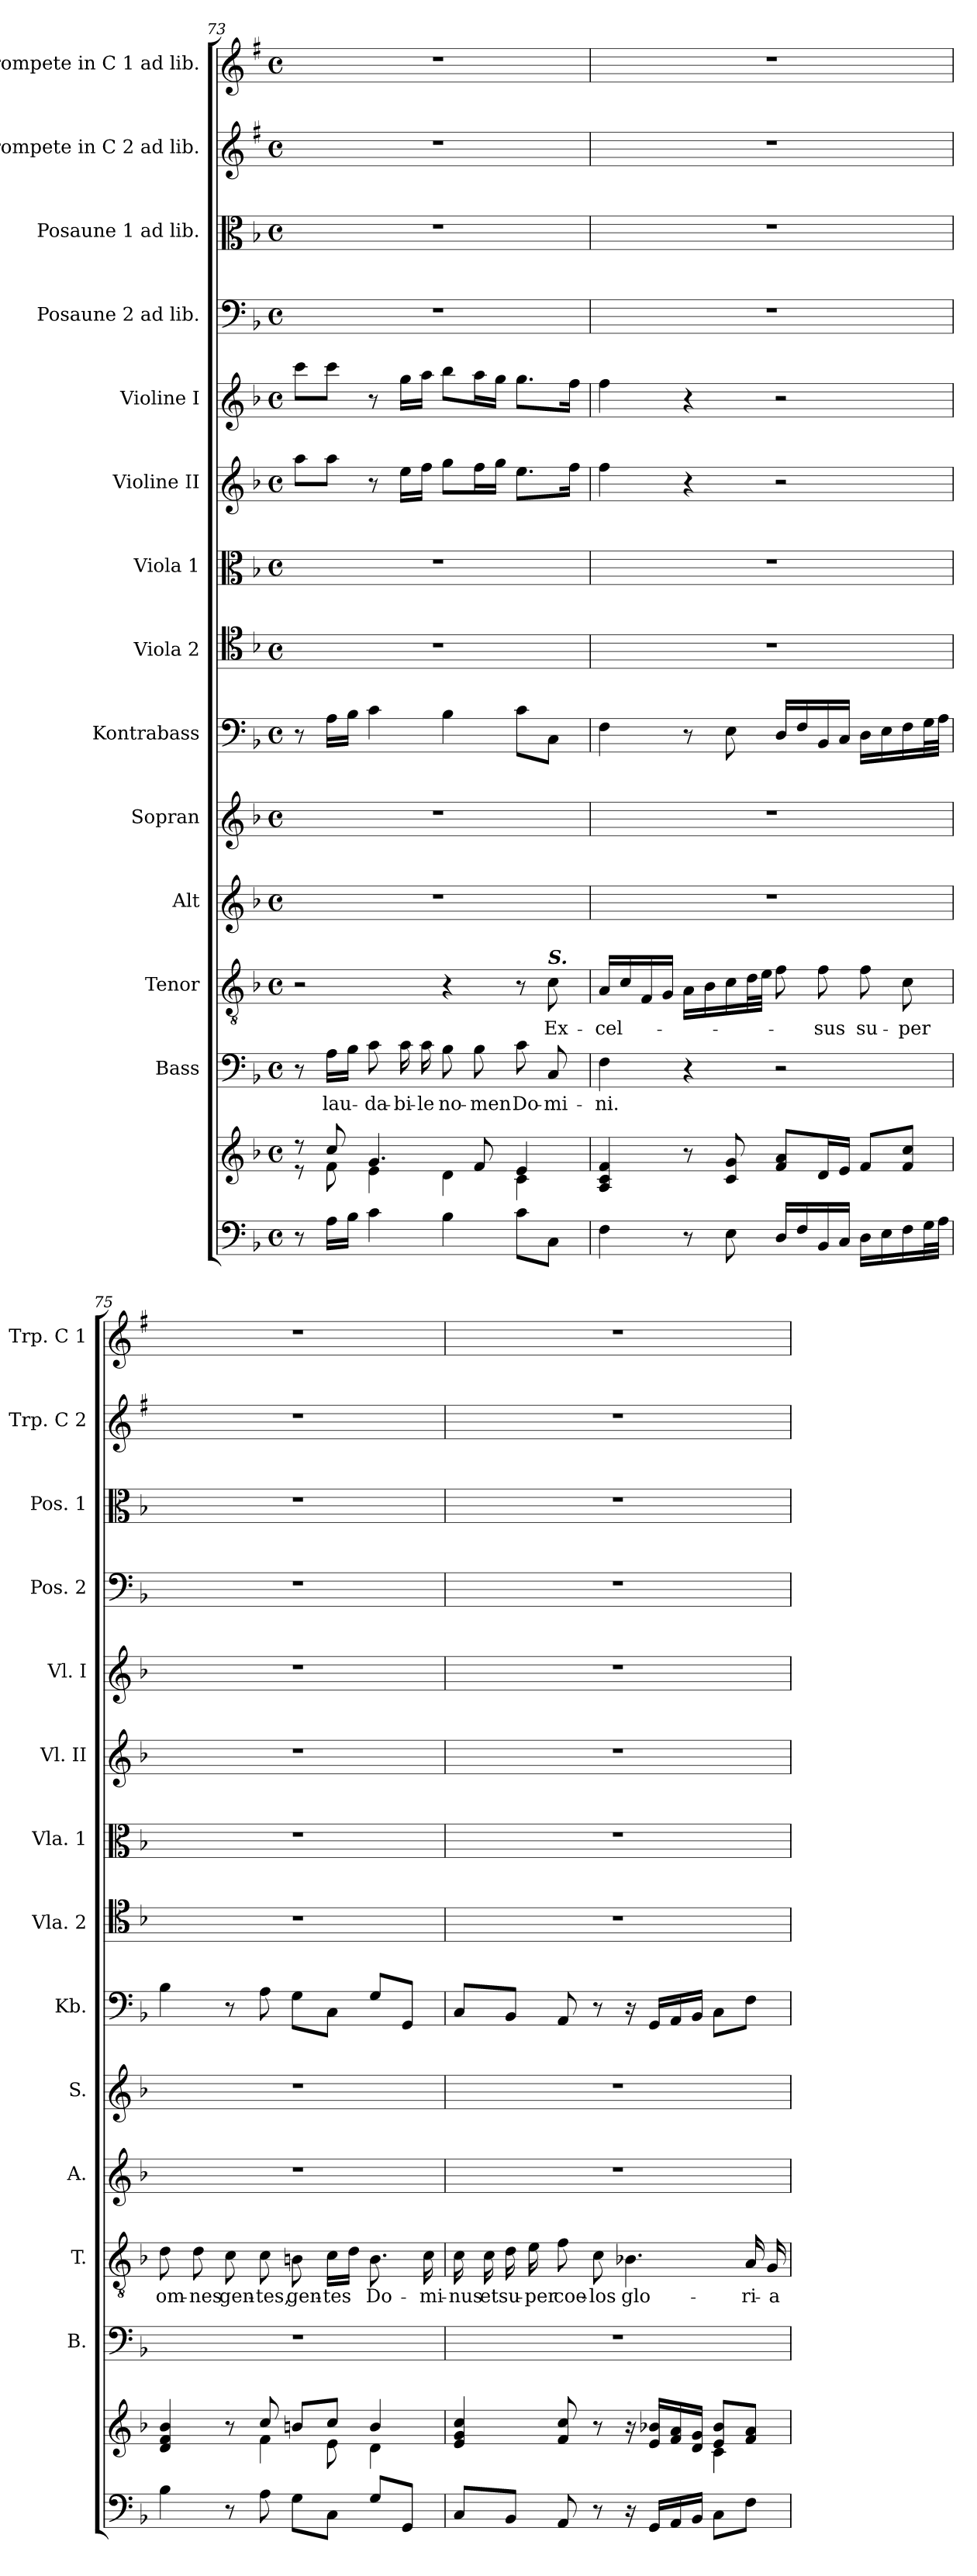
**kern	**kern	**kern	**text	**kern	**text	**kern	**kern	**kern	**kern	**kern	**kern	**kern	**kern	**kern	**kern	**kern
*part14	*part14	*part13	*part13	*part12	*part12	*part11	*part10	*part9	*part8	*part7	*part6	*part5	*part4	*part3	*part2	*part1
*staff15	*staff14	*staff13	*staff13	*staff12	*staff12	*staff11	*staff10	*staff9	*staff8	*staff7	*staff6	*staff5	*staff4	*staff3	*staff2	*staff1
*	*	*I"Bass	*	*I"Tenor	*	*I"Alt	*I"Sopran	*I"Kontrabass	*I"Viola 2	*I"Viola 1	*I"Violine II	*I"Violine I	*I"Posaune 2 ad lib.	*I"Posaune 1 ad lib.	*I"Trompete in C 2 ad lib.	*I"Trompete in C 1 ad lib.
*	*	*I'B.	*	*I'T.	*	*I'A.	*I'S.	*I'Kb.	*I'Vla. 2	*I'Vla. 1	*I'Vl. II	*I'Vl. I	*I'Pos. 2	*I'Pos. 1	*I'Trp. C 2	*I'Trp. C 1
*clefF4	*clefG2	*clefF4	*	*clefGv2	*	*clefG2	*clefG2	*clefF4	*clefC4	*clefC3	*clefG2	*clefG2	*clefF4	*clefC3	*clefG2	*clefG2
*	*	*	*	*	*	*	*	*ITrd7c12	*	*	*	*	*	*	*ITrd1c2	*ITrd1c2
*k[b-]	*k[b-]	*k[b-]	*	*k[b-]	*	*k[b-]	*k[b-]	*k[b-]	*k[b-]	*k[b-]	*k[b-]	*k[b-]	*k[b-]	*k[b-]	*k[b-]	*k[b-]
*F:	*F:	*F:	*	*F:	*	*F:	*F:	*F:	*F:	*F:	*F:	*F:	*F:	*F:	*F:	*F:
*M4/4	*M4/4	*M4/4	*	*M4/4	*	*M4/4	*M4/4	*M4/4	*M4/4	*M4/4	*M4/4	*M4/4	*M4/4	*M4/4	*M4/4	*M4/4
*met(c)	*met(c)	*met(c)	*	*met(c)	*	*met(c)	*met(c)	*met(c)	*met(c)	*met(c)	*met(c)	*met(c)	*met(c)	*met(c)	*met(c)	*met(c)
=73	=73	=73	=73	=73	=73	=73	=73	=73	=73	=73	=73	=73	=73	=73	=73	=73
*	*^	*	*	*	*	*	*	*	*	*	*	*	*	*	*	*
8r	8r	8r	8r	.	2r	.	1r	1r	8r	1r	1r	8aa\L	8ccc\L	1r	1r	1r	1r
!	!	!	!	!LO:LY:b	!	!	!	!	!	!	!	!	!	!	!	!	!
16A\LL	8cc/	8f\	16A\LL	lau-	.	.	.	.	16AA\LL	.	.	8aa\J	8ccc\J	.	.	.	.
16B-\JJ	.	.	16B-\JJ	.	.	.	.	.	16BB-\JJ	.	.	.	.	.	.	.	.
!	!	!	!	!LO:LY:b	!	!	!	!	!	!	!	!	!	!	!	!	!
4c\	4.g/	4e\	8c\	-da-	.	.	.	.	4C\	.	.	8r	8r	.	.	.	.
!	!	!	!	!LO:LY:b	!	!	!	!	!	!	!	!	!	!	!	!	!
.	.	.	16c\	-bi-	.	.	.	.	.	.	.	16ee\LL	16gg\LL	.	.	.	.
!	!	!	!	!LO:LY:b	!	!	!	!	!	!	!	!	!	!	!	!	!
.	.	.	16c\	-le	.	.	.	.	.	.	.	16ff\JJ	16aa\JJ	.	.	.	.
!	!	!	!	!LO:LY:b	!	!	!	!	!	!	!	!	!	!	!	!	!
4B-\	.	4d\	8B-\	no-	4r	.	.	.	4BB-\	.	.	8gg\L	8bb-\L	.	.	.	.
!	!	!	!	!LO:LY:b	!	!	!	!	!	!	!	!	!	!	!	!	!
.	8f/	.	8B-\	-men	.	.	.	.	.	.	.	16ff\L	16aa\L	.	.	.	.
.	.	.	.	.	.	.	.	.	.	.	.	16gg\JJ	16gg\JJ	.	.	.	.
!	!	!	!	!LO:LY:b	!	!	!	!	!	!	!	!	!	!	!	!	!
8c\L	4e/	4c\	8c\	Do-	8r	.	.	.	8C\L	.	.	8.ee\L	8.gg\L	.	.	.	.
!	!	!	!	!	!LO:TX:a:Bi:t=S.	!	!	!	!	!	!	!	!	!	!	!	!
!	!	!	!	!LO:LY:b	!	!LO:LY:b	!	!	!	!	!	!	!	!	!	!	!
8C\J	.	.	8C/	-mi-	8c\	Ex-	.	.	8CC\J	.	.	.	.	.	.	.	.
.	.	.	.	.	.	.	.	.	.	.	.	16ff\Jk	16ff\Jk	.	.	.	.
*	*v	*v	*	*	*	*	*	*	*	*	*	*	*	*	*	*	*
=74	=74	=74	=74	=74	=74	=74	=74	=74	=74	=74	=74	=74	=74	=74	=74	=74
!	!	!	!LO:LY:b	!	!LO:LY:b	!	!	!	!	!	!	!	!	!	!	!
4F\	4A/ 4c/ 4f/	4F\	-ni.	16A/LL	-cel-	1r	1r	4FF\	1r	1r	4ff\	4ff\	1r	1r	1r	1r
.	.	.	.	16c/	.	.	.	.	.	.	.	.	.	.	.	.
.	.	.	.	16F/	.	.	.	.	.	.	.	.	.	.	.	.
.	.	.	.	16G/JJ	.	.	.	.	.	.	.	.	.	.	.	.
8r	8r	4r	.	16A\LL	.	.	.	8r	.	.	4r	4r	.	.	.	.
.	.	.	.	16B-\	.	.	.	.	.	.	.	.	.	.	.	.
8E\	8c/ 8g/	.	.	16c\	.	.	.	8EE\	.	.	.	.	.	.	.	.
.	.	.	.	32d\L	.	.	.	.	.	.	.	.	.	.	.	.
.	.	.	.	32e\JJJ	.	.	.	.	.	.	.	.	.	.	.	.
16D/LL	8f/ 8a/L	2r	.	8f\	.	.	.	16DD/LL	.	.	2r	2r	.	.	.	.
16F/	.	.	.	.	.	.	.	16FF/	.	.	.	.	.	.	.	.
!	!	!	!	!	!LO:LY:b	!	!	!	!	!	!	!	!	!	!	!
16BB-/	16d/L	.	.	8f\	-sus	.	.	16BBB-/	.	.	.	.	.	.	.	.
16C/JJ	16e/JJ	.	.	.	.	.	.	16CC/JJ	.	.	.	.	.	.	.	.
!	!	!	!	!	!LO:LY:b	!	!	!	!	!	!	!	!	!	!	!
16D\LL	8f/L	.	.	8f\	su-	.	.	16DD\LL	.	.	.	.	.	.	.	.
16E\	.	.	.	.	.	.	.	16EE\	.	.	.	.	.	.	.	.
!	!	!	!	!	!LO:LY:b	!	!	!	!	!	!	!	!	!	!	!
16F\	8f/ 8cc/J	.	.	8c\	-per	.	.	16FF\	.	.	.	.	.	.	.	.
32G\L	.	.	.	.	.	.	.	32GG\L	.	.	.	.	.	.	.	.
32A\JJJ	.	.	.	.	.	.	.	32AA\JJJ	.	.	.	.	.	.	.	.
!!LO:PB:g=z
=75	=75	=75	=75	=75	=75	=75	=75	=75	=75	=75	=75	=75	=75	=75	=75	=75
*	*^	*	*	*	*	*	*	*	*	*	*	*	*	*	*	*
!	!	!	!	!	!	!LO:LY:b	!	!	!	!	!	!	!	!	!	!	!
4B-\	4d/ 4f/ 4b-/	4.ryy	1r	.	8d\	om-	1r	1r	4BB-\	1r	1r	1r	1r	1r	1r	1r	1r
!	!	!	!	!	!	!LO:LY:b	!	!	!	!	!	!	!	!	!	!	!
.	.	.	.	.	8d\	-nes	.	.	.	.	.	.	.	.	.	.	.
!	!	!	!	!	!	!LO:LY:b	!	!	!	!	!	!	!	!	!	!	!
8r	8r	.	.	.	8c\	gen-	.	.	8r	.	.	.	.	.	.	.	.
!	!	!	!	!	!	!LO:LY:b	!	!	!	!	!	!	!	!	!	!	!
8A\	8cc/	4f\	.	.	8c\	-tes,	.	.	8AA\	.	.	.	.	.	.	.	.
!	!	!	!	!	!	!LO:LY:b	!	!	!	!	!	!	!	!	!	!	!
8G\L	8bn/L	.	.	.	8Bn\	gen-	.	.	8GG\L	.	.	.	.	.	.	.	.
!	!	!	!	!	!	!LO:LY:b	!	!	!	!	!	!	!	!	!	!	!
8C\J	8cc/J	8e\	.	.	16c\LL	-tes	.	.	8CC\J	.	.	.	.	.	.	.	.
.	.	.	.	.	16d\JJ	.	.	.	.	.	.	.	.	.	.	.	.
!	!	!	!	!	!	!LO:LY:b	!	!	!	!	!	!	!	!	!	!	!
8G/L	4b/	4d\	.	.	8.B\	Do-	.	.	8GG/L	.	.	.	.	.	.	.	.
8GG/J	.	.	.	.	.	.	.	.	8GGG/J	.	.	.	.	.	.	.	.
!	!	!	!	!	!	!LO:LY:b	!	!	!	!	!	!	!	!	!	!	!
.	.	.	.	.	16c\	-mi-	.	.	.	.	.	.	.	.	.	.	.
=76	=76	=76	=76	=76	=76	=76	=76	=76	=76	=76	=76	=76	=76	=76	=76	=76	=76
!	!	!	!	!	!	!LO:LY:b	!	!	!	!	!	!	!	!	!	!	!
8C/L	4e/ 4g/ 4cc/	2.ryy	1r	.	16c\	-nus	1r	1r	8CC/L	1r	1r	1r	1r	1r	1r	1r	1r
!	!	!	!	!	!	!LO:LY:b	!	!	!	!	!	!	!	!	!	!	!
.	.	.	.	.	16c\	et	.	.	.	.	.	.	.	.	.	.	.
!	!	!	!	!	!	!LO:LY:b	!	!	!	!	!	!	!	!	!	!	!
8BB-/J	.	.	.	.	16d\	su-	.	.	8BBB-/J	.	.	.	.	.	.	.	.
!	!	!	!	!	!	!LO:LY:b	!	!	!	!	!	!	!	!	!	!	!
.	.	.	.	.	16e\	-per	.	.	.	.	.	.	.	.	.	.	.
!	!	!	!	!	!	!LO:LY:b	!	!	!	!	!	!	!	!	!	!	!
8AA/	8f/ 8cc/	.	.	.	8f\	coe-	.	.	8AAA/	.	.	.	.	.	.	.	.
!	!	!	!	!	!	!LO:LY:b	!	!	!	!	!	!	!	!	!	!	!
8r	8r	.	.	.	8c\	-los	.	.	8r	.	.	.	.	.	.	.	.
!	!	!	!	!	!	!LO:LY:b	!	!	!	!	!	!	!	!	!	!	!
16r	16r	.	.	.	4.B-X\	glo-	.	.	16r	.	.	.	.	.	.	.	.
16GG/LL	16e/ 16b-X/LL	.	.	.	.	.	.	.	16GGG/LL	.	.	.	.	.	.	.	.
16AA/	16f/ 16a/	.	.	.	.	.	.	.	16AAA/	.	.	.	.	.	.	.	.
16BB-/JJ	16d/ 16g/JJ	.	.	.	.	.	.	.	16BBB-/JJ	.	.	.	.	.	.	.	.
8C\L	8e/ 8b-/L	4c\	.	.	.	.	.	.	8CC\L	.	.	.	.	.	.	.	.
!	!	!	!	!	!	!LO:LY:b	!	!	!	!	!	!	!	!	!	!	!
8F\J	8f/ 8a/J	.	.	.	16A/	-ri-	.	.	8FF\J	.	.	.	.	.	.	.	.
!	!	!	!	!	!	!LO:LY:b	!	!	!	!	!	!	!	!	!	!	!
.	.	.	.	.	16G/	-a	.	.	.	.	.	.	.	.	.	.	.
*	*v	*v	*	*	*	*	*	*	*	*	*	*	*	*	*	*	*
=	=	=	=	=	=	=	=	=	=	=	=	=	=	=	=	=
*-	*-	*-	*-	*-	*-	*-	*-	*-	*-	*-	*-	*-	*-	*-	*-	*-
